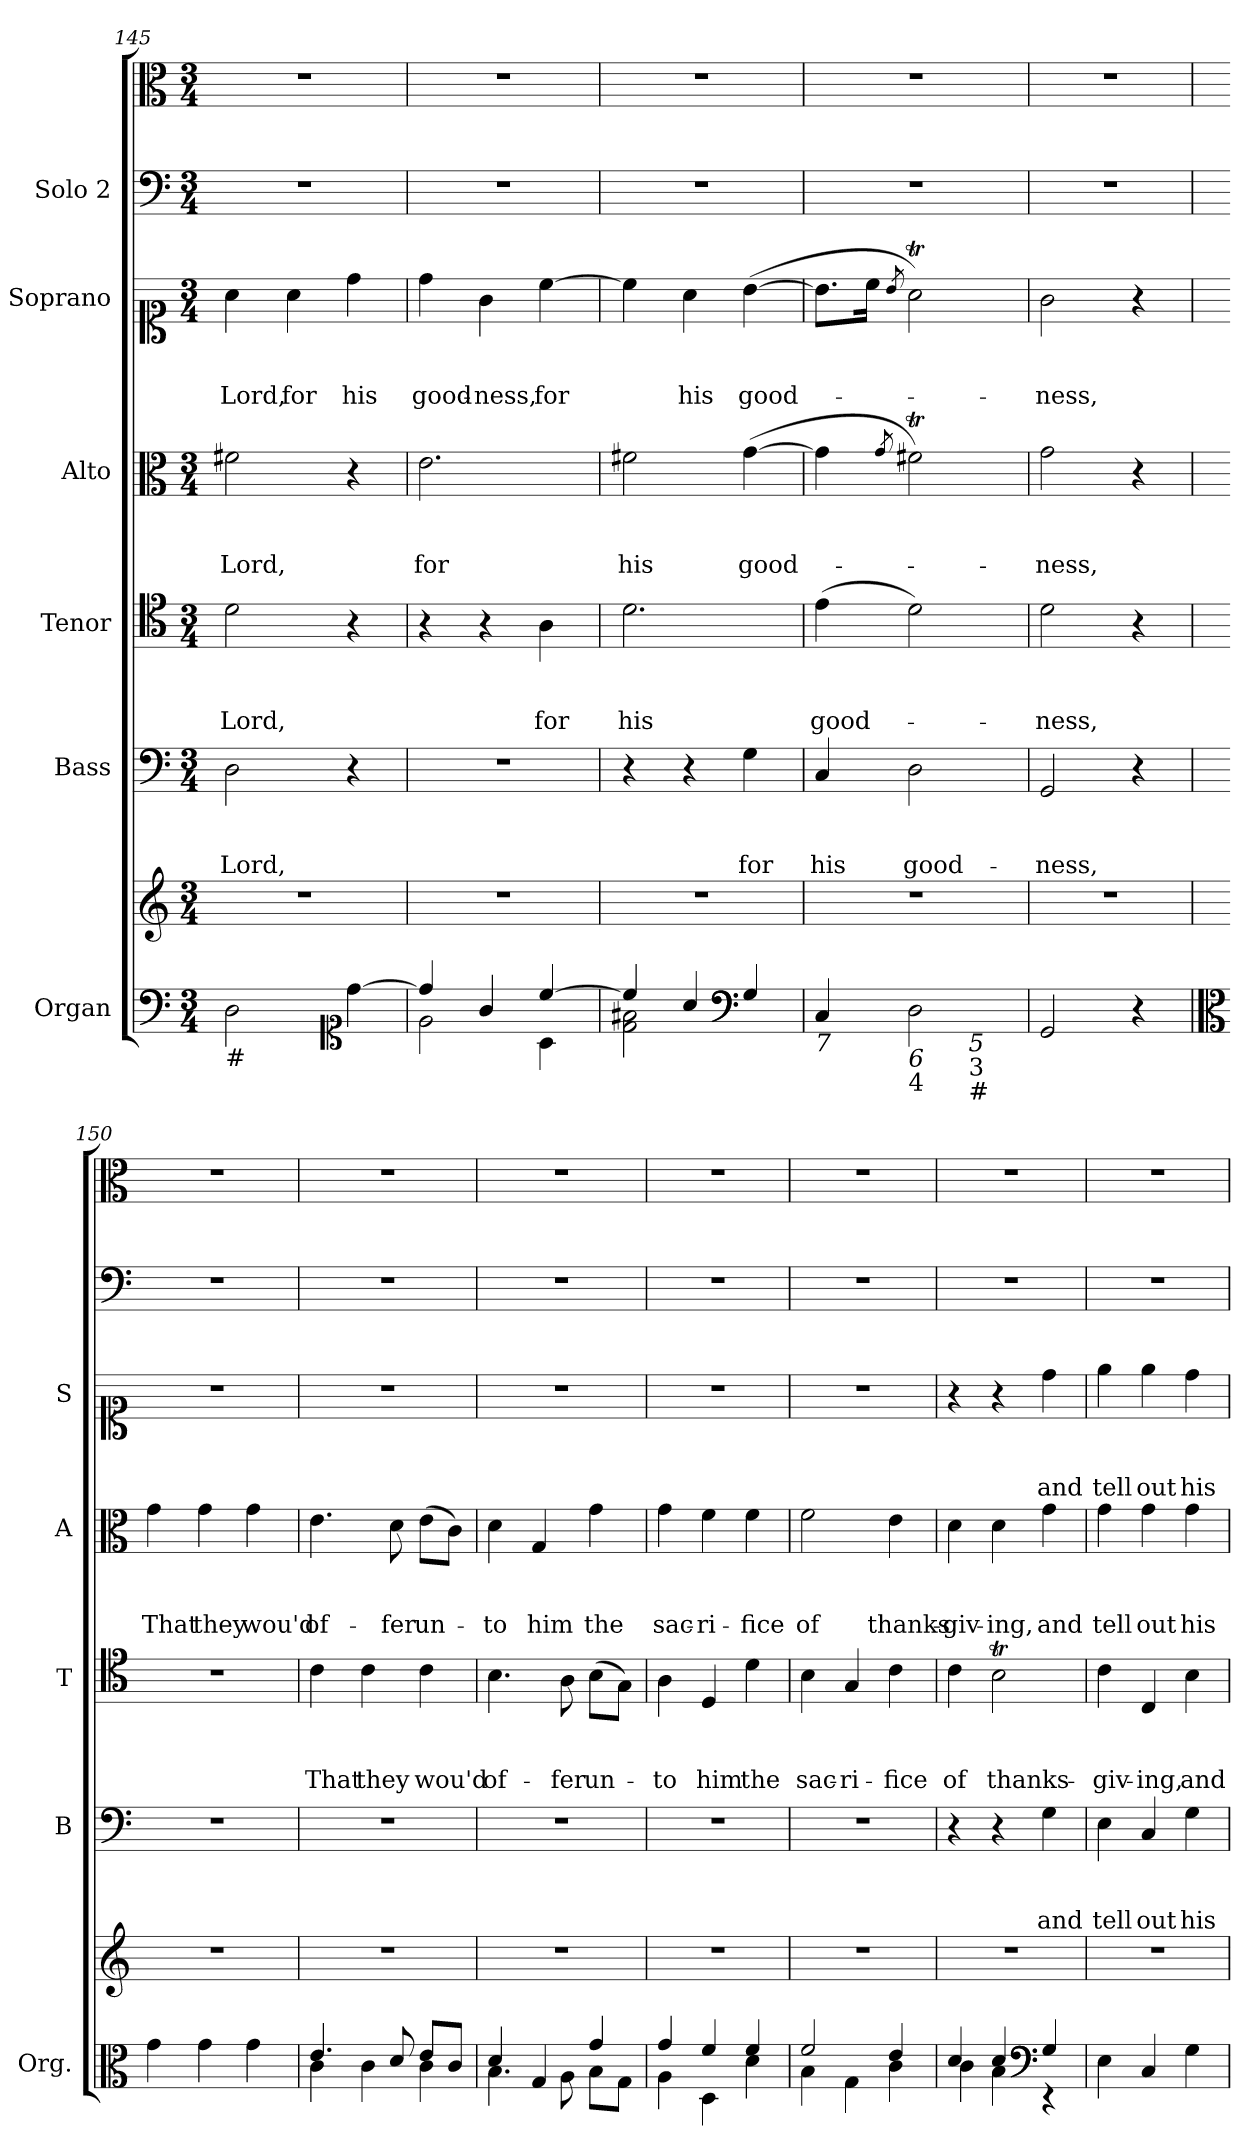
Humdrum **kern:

**kern	**kern	**kern	**text	**text	**text	**kern	**text	**text	**text	**kern	**text	**text	**text	**kern	**text	**text	**text	**kern	**kern
*part7	*part7	*part6	*part6	*part6	*part6	*part5	*part5	*part5	*part5	*part4	*part4	*part4	*part4	*part3	*part3	*part3	*part3	*part2	*part1
*staff8	*staff7	*staff6	*staff6	*staff6	*staff6	*staff5	*staff5	*staff5	*staff5	*staff4	*staff4	*staff4	*staff4	*staff3	*staff3	*staff3	*staff3	*staff2	*staff1
*I"Organ	*	*I"Bass	*	*	*	*I"Tenor	*	*	*	*I"Alto	*	*	*	*I"Soprano	*	*	*	*I"Solo 2	*
*I'Org.	*	*I'B	*	*	*	*I'T	*	*	*	*I'A	*	*	*	*I'S	*	*	*	*	*
*clefF4	*clefG2	*clefF4	*	*	*	*clefC4	*	*	*	*clefC3	*	*	*	*clefC1	*	*	*	*clefF4	*clefC3
*k[]	*k[]	*k[]	*	*	*	*k[]	*	*	*	*k[]	*	*	*	*k[]	*	*	*	*k[]	*k[]
*C:	*C:	*C:	*	*	*	*C:	*	*	*	*C:	*	*	*	*C:	*	*	*	*C:	*C:
*M3/4	*M3/4	*M3/4	*	*	*	*M3/4	*	*	*	*M3/4	*	*	*	*M3/4	*	*	*	*M3/4	*M3/4
=145	=145	=145	=145	=145	=145	=145	=145	=145	=145	=145	=145	=145	=145	=145	=145	=145	=145	=145	=145
!LO:TX:b:t=#	!	!	!	!	!	!	!	!	!	!	!	!	!	!	!	!	!	!	!
!	!	!	!	!	!LO:LY:b	!	!	!	!LO:LY:b	!	!	!	!LO:LY:b	!	!	!	!LO:LY:b	!	!
2D\	2.r	2D\	.	.	Lord,	2d\	.	.	Lord,	2f#X\	.	.	Lord,	4a\	.	.	Lord,	2.r	2.r
!	!	!	!	!	!	!	!	!	!	!	!	!	!	!	!	!	!LO:LY:b	!	!
.	.	.	.	.	.	.	.	.	.	.	.	.	.	4a\	.	.	for	.	.
*clefC1	*	*	*	*	*	*	*	*	*	*	*	*	*	*	*	*	*	*	*
!	!	!	!	!	!	!	!	!	!	!	!	!	!	!	!	!	!LO:LY:b	!	!
[4dd\	.	4r	.	.	.	4r	.	.	.	4r	.	.	.	4dd\	.	.	his	.	.
=146	=146	=146	=146	=146	=146	=146	=146	=146	=146	=146	=146	=146	=146	=146	=146	=146	=146	=146	=146
*^	*	*	*	*	*	*	*	*	*	*	*	*	*	*	*	*	*	*	*
!	!	!	!	!	!	!	!	!	!	!	!	!	!	!LO:LY:b	!	!	!	!LO:LY:b	!	!
4dd/]	2e\	2.r	2.r	.	.	.	4r	.	.	.	2.e\	.	.	for	4dd\	.	.	good-	2.r	2.r
!	!	!	!	!	!	!	!	!	!	!	!	!	!	!	!	!	!	!LO:LY:b	!	!
4g/	.	.	.	.	.	.	4r	.	.	.	.	.	.	.	4g\	.	.	-ness,	.	.
!	!	!	!	!	!	!	!	!	!	!LO:LY:b	!	!	!	!	!	!	!	!LO:LY:b	!	!
[>4cc/	4A\	.	.	.	.	.	4A\	.	.	for	.	.	.	.	[4cc\	.	.	for	.	.
=147	=147	=147	=147	=147	=147	=147	=147	=147	=147	=147	=147	=147	=147	=147	=147	=147	=147	=147	=147	=147
!	!	!	!	!	!	!	!	!	!	!LO:LY:b	!	!	!	!LO:LY:b	!	!	!	!	!	!
4cc/]	2d\ 2f#X\	2.r	4r	.	.	.	2.d\	.	.	his	2f#X\	.	.	his	4cc\]	.	.	.	2.r	2.r
!	!	!	!	!	!	!	!	!	!	!	!	!	!	!	!	!	!	!LO:LY:b	!	!
4a/	.	.	4r	.	.	.	.	.	.	.	.	.	.	.	4a\	.	.	his	.	.
*clefF4	*	*	*	*	*	*	*	*	*	*	*	*	*	*	*	*	*	*	*	*
!	!	!	!	!	!	!LO:LY:b	!	!	!	!	!	!	!	!LO:LY:b	!	!	!	!LO:LY:b	!	!
4G/	4ryy	.	4G\	.	.	for	.	.	.	.	(>[4g\	.	.	good-	(>[4b\	.	.	good-	.	.
=148	=148	=148	=148	=148	=148	=148	=148	=148	=148	=148	=148	=148	=148	=148	=148	=148	=148	=148	=148	=148
!LO:TX:b:i:t=7	!	!	!	!	!	!	!	!	!	!	!	!	!	!	!	!	!	!	!	!
!	!	!	!	!	!	!LO:LY:b	!	!	!	!LO:LY:b	!	!	!	!	!	!	!	!	!	!
4C/	2ryy	2.r	4C/	.	.	his	(>4e\	.	.	good-	4g\]	.	.	.	8.b\L]	.	.	.	2.r	2.r
.	.	.	.	.	.	.	.	.	.	.	.	.	.	.	16cc\Jk	.	.	.	.	.
.	.	.	.	.	.	.	.	.	.	.	8qg/	.	.	.	8qb/	.	.	.	.	.
!LO:TX:b:i:t=6	!	!	!	!	!	!	!	!	!	!	!	!	!	!	!	!	!	!	!	!
!LO:TX:b:t=4	!	!	!	!	!	!	!	!	!	!	!	!	!	!	!	!	!	!	!	!
!	!	!	!	!	!	!LO:LY:b	!	!	!	!	!	!	!	!	!	!	!	!	!	!
2D\	.	.	2D\	.	.	good-	2d\)	.	.	.	2f#Xt\)	.	.	.	2aT\)	.	.	.	.	.
!	!LO:TX:b:i:t=5	!	!	!	!	!	!	!	!	!	!	!	!	!	!	!	!	!	!	!
!	!LO:TX:b:t=3	!	!	!	!	!	!	!	!	!	!	!	!	!	!	!	!	!	!	!
!	!LO:TX:b:t=#	!	!	!	!	!	!	!	!	!	!	!	!	!	!	!	!	!	!	!
.	4ryy	.	.	.	.	.	.	.	.	.	.	.	.	.	.	.	.	.	.	.
=149	=149	=149	=149	=149	=149	=149	=149	=149	=149	=149	=149	=149	=149	=149	=149	=149	=149	=149	=149	=149
!	!	!	!	!	!	!LO:LY:b	!	!	!	!LO:LY:b	!	!	!	!LO:LY:b	!	!	!	!LO:LY:b	!	!
*v	*v	*	*	*	*	*	*	*	*	*	*	*	*	*	*	*	*	*	*	*
2GG/	2.r	2GG/	.	.	-ness,	2d\	.	.	-ness,	2g\	.	.	-ness,	2g\	.	.	-ness,	2.r	2.r
4r	.	4r	.	.	.	4r	.	.	.	4r	.	.	.	4r	.	.	.	.	.
=150	=150	=150	=150	=150	=150	=150	=150	=150	=150	=150	=150	=150	=150	=150	=150	=150	=150	=150	=150
*clefC3	*	*	*	*	*	*	*	*	*	*	*	*	*	*	*	*	*	*	*
!	!	!	!	!	!	!	!	!	!	!	!	!	!LO:LY:b	!	!	!	!	!	!
4g\	2.r	2.r	.	.	.	2.r	.	.	.	4g\	.	.	That	2.r	.	.	.	2.r	2.r
!	!	!	!	!	!	!	!	!	!	!	!	!	!LO:LY:b	!	!	!	!	!	!
4g\	.	.	.	.	.	.	.	.	.	4g\	.	.	they	.	.	.	.	.	.
!	!	!	!	!	!	!	!	!	!	!	!	!	!LO:LY:b	!	!	!	!	!	!
4g\	.	.	.	.	.	.	.	.	.	4g\	.	.	wou'd	.	.	.	.	.	.
!!LO:PB:g=z
=151	=151	=151	=151	=151	=151	=151	=151	=151	=151	=151	=151	=151	=151	=151	=151	=151	=151	=151	=151
*^	*	*	*	*	*	*	*	*	*	*	*	*	*	*	*	*	*	*	*
!	!	!	!	!	!	!	!	!	!	!LO:LY:b	!	!	!	!LO:LY:b	!	!	!	!	!	!
4.e/	4c\	2.r	2.r	.	.	.	4c\	.	.	That	4.e\	.	.	of-	2.r	.	.	.	2.r	2.r
!	!	!	!	!	!	!	!	!	!	!LO:LY:b	!	!	!	!	!	!	!	!	!	!
.	4c\	.	.	.	.	.	4c\	.	.	they	.	.	.	.	.	.	.	.	.	.
!	!	!	!	!	!	!	!	!	!	!	!	!	!	!LO:LY:b	!	!	!	!	!	!
8d/	.	.	.	.	.	.	.	.	.	.	8d\	.	.	-fer	.	.	.	.	.	.
!	!	!	!	!	!	!	!	!	!	!LO:LY:b	!	!	!	!LO:LY:b	!	!	!	!	!	!
8e/L	4c\	.	.	.	.	.	4c\	.	.	wou'd	(>8e\L	.	.	un-	.	.	.	.	.	.
8c/J	.	.	.	.	.	.	.	.	.	.	8c\J)	.	.	.	.	.	.	.	.	.
=152	=152	=152	=152	=152	=152	=152	=152	=152	=152	=152	=152	=152	=152	=152	=152	=152	=152	=152	=152	=152
!	!	!	!	!	!	!	!	!	!	!LO:LY:b	!	!	!	!LO:LY:b	!	!	!	!	!	!
4d/	4.B\	2.r	2.r	.	.	.	4.B\	.	.	of-	4d\	.	.	-to	2.r	.	.	.	2.r	2.r
!	!	!	!	!	!	!	!	!	!	!	!	!	!	!LO:LY:b	!	!	!	!	!	!
4G/	.	.	.	.	.	.	.	.	.	.	4G/	.	.	him	.	.	.	.	.	.
!	!	!	!	!	!	!	!	!	!	!LO:LY:b	!	!	!	!	!	!	!	!	!	!
.	8A\	.	.	.	.	.	8A\	.	.	-fer	.	.	.	.	.	.	.	.	.	.
!	!	!	!	!	!	!	!	!	!	!LO:LY:b	!	!	!	!LO:LY:b	!	!	!	!	!	!
4g/	8B\L	.	.	.	.	.	(>8B\L	.	.	un-	4g\	.	.	the	.	.	.	.	.	.
.	8G\J	.	.	.	.	.	8G\J)	.	.	.	.	.	.	.	.	.	.	.	.	.
=153	=153	=153	=153	=153	=153	=153	=153	=153	=153	=153	=153	=153	=153	=153	=153	=153	=153	=153	=153	=153
!	!	!	!	!	!	!	!	!	!	!LO:LY:b	!	!	!	!LO:LY:b	!	!	!	!	!	!
4g/	4A\	2.r	2.r	.	.	.	4A\	.	.	-to	4g\	.	.	sac-	2.r	.	.	.	2.r	2.r
!	!	!	!	!	!	!	!	!	!	!LO:LY:b	!	!	!	!LO:LY:b	!	!	!	!	!	!
4f/	4D\	.	.	.	.	.	4D/	.	.	him	4f\	.	.	-ri-	.	.	.	.	.	.
!	!	!	!	!	!	!	!	!	!	!LO:LY:b	!	!	!	!LO:LY:b	!	!	!	!	!	!
4f/	4d\	.	.	.	.	.	4d\	.	.	the	4f\	.	.	-fice	.	.	.	.	.	.
=154	=154	=154	=154	=154	=154	=154	=154	=154	=154	=154	=154	=154	=154	=154	=154	=154	=154	=154	=154	=154
!	!	!	!	!	!	!	!	!	!	!LO:LY:b	!	!	!	!LO:LY:b	!	!	!	!	!	!
2f/	4B\	2.r	2.r	.	.	.	4B\	.	.	sac-	2f\	.	.	of	2.r	.	.	.	2.r	2.r
!	!	!	!	!	!	!	!	!	!	!LO:LY:b	!	!	!	!	!	!	!	!	!	!
.	4G\	.	.	.	.	.	4G/	.	.	-ri-	.	.	.	.	.	.	.	.	.	.
!	!	!	!	!	!	!	!	!	!	!LO:LY:b	!	!	!	!LO:LY:b	!	!	!	!	!	!
4e/	4c\	.	.	.	.	.	4c\	.	.	-fice	4e\	.	.	thanks-	.	.	.	.	.	.
=155	=155	=155	=155	=155	=155	=155	=155	=155	=155	=155	=155	=155	=155	=155	=155	=155	=155	=155	=155	=155
!	!	!	!	!	!	!	!	!	!	!LO:LY:b	!	!	!	!LO:LY:b	!	!	!	!	!	!
4d/	4c\	2.r	4r	.	.	.	4c\	.	.	of	4d\	.	.	-giv-	4r	.	.	.	2.r	2.r
!	!	!	!	!	!	!	!	!	!	!LO:LY:b	!	!	!	!LO:LY:b	!	!	!	!	!	!
4d/	4B\	.	4r	.	.	.	2Bt\	.	.	thanks-	4d\	.	.	-ing,	4r	.	.	.	.	.
*clefF4	*	*	*	*	*	*	*	*	*	*	*	*	*	*	*	*	*	*	*	*
!	!	!	!	!	!	!LO:LY:b	!	!	!	!	!	!	!	!LO:LY:b	!	!	!	!LO:LY:b	!	!
4G/	4rEE	.	4G\	.	.	and	.	.	.	.	4g\	.	.	and	4dd\	.	.	and	.	.
=156	=156	=156	=156	=156	=156	=156	=156	=156	=156	=156	=156	=156	=156	=156	=156	=156	=156	=156	=156	=156
!LO:TX:b:i:t=6	!	!	!	!	!	!	!	!	!	!	!	!	!	!	!	!	!	!	!	!
!	!	!	!	!	!	!LO:LY:b	!	!	!	!LO:LY:b	!	!	!	!LO:LY:b	!	!	!	!LO:LY:b	!	!
*v	*v	*	*	*	*	*	*	*	*	*	*	*	*	*	*	*	*	*	*	*
4E\	2.r	4E\	.	.	tell	4c\	.	.	-giv-	4g\	.	.	tell	4ee\	.	.	tell	2.r	2.r
!	!	!	!	!	!LO:LY:b	!	!	!	!LO:LY:b	!	!	!	!LO:LY:b	!	!	!	!LO:LY:b	!	!
4C/	.	4C/	.	.	out	4C/	.	.	-ing,	4g\	.	.	out	4ee\	.	.	out	.	.
!	!	!	!	!	!LO:LY:b	!	!	!	!LO:LY:b	!	!	!	!LO:LY:b	!	!	!	!LO:LY:b	!	!
4G\	.	4G\	.	.	his	4B\	.	.	and	4g\	.	.	his	4dd\	.	.	his	.	.
=	=	=	=	=	=	=	=	=	=	=	=	=	=	=	=	=	=	=	=
*-	*-	*-	*-	*-	*-	*-	*-	*-	*-	*-	*-	*-	*-	*-	*-	*-	*-	*-	*-
